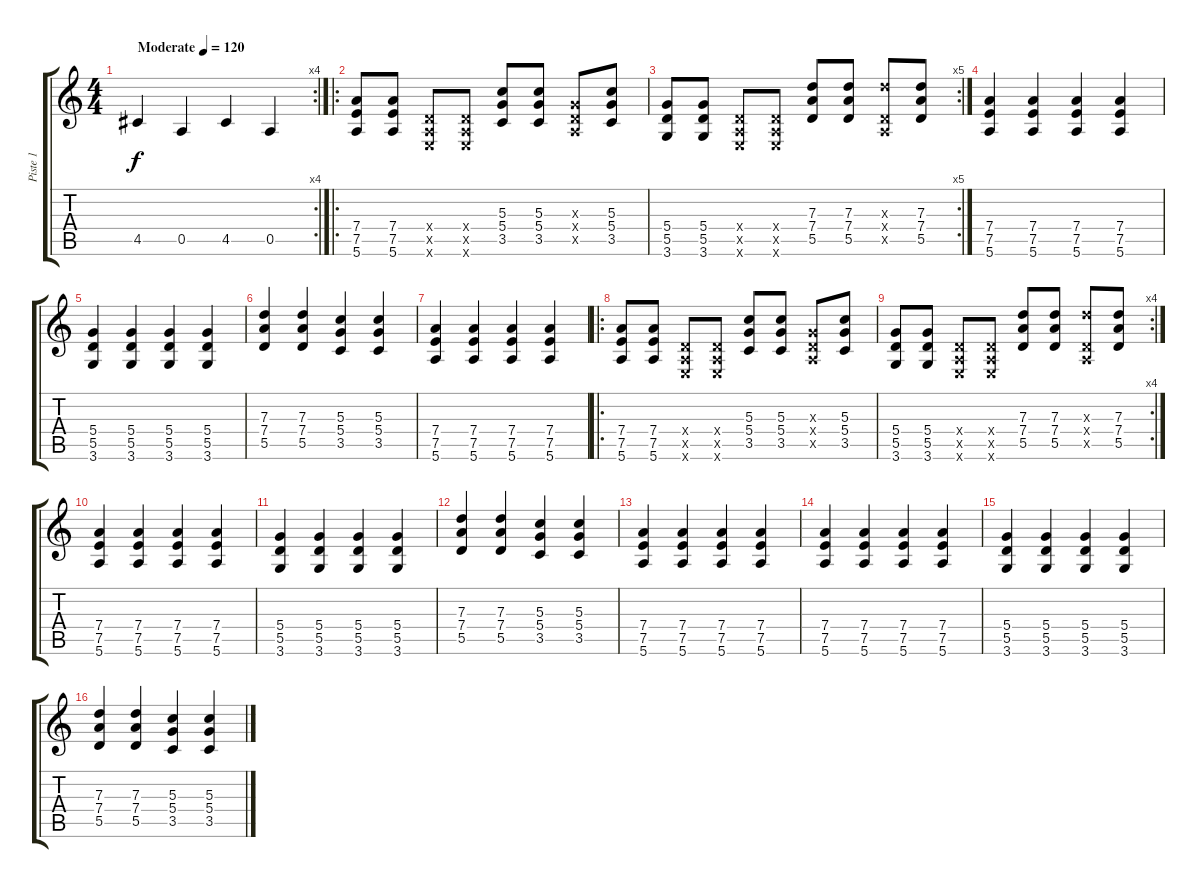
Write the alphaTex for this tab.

\track ("Piste 1" "Piste 1") {instrument overdrivenguitar}
\staff {score tabs}
\tuning (E4 B3 G3 D3 A2 E2) {hide}
\rc 4
\ts (4 4)
\tempo (120 "Moderate")
\clef g2
\ks c
4.5.4{dy f instrument overdrivenguitar} 0.5.4 4.5.4 0.5.4 |
\ro
(7.4 7.5 5.6).8 (7.4 7.5 5.6).8 (0.4{x} 0.5{x} 0.6{x}).8 (0.4{x} 0.5{x} 0.6{x}).8 (5.3 5.4 3.5).8 (5.3 5.4 3.5).8 (0.3{x} 0.4{x} 0.5{x}).8 (5.3 5.4 3.5).8 |
\rc 5
(5.4 5.5 3.6).8 (5.4 5.5 3.6).8 (0.4{x} 0.5{x} 0.6{x}).8 (0.4{x} 0.5{x} 0.6{x}).8 (7.3 7.4 5.5).8 (7.3 7.4 5.5).8 (7.3{x} 0.4{x} 0.5{x}).8 (7.3 7.4 5.5).8 |
(7.4 7.5 5.6).4 (7.4 7.5 5.6).4 (7.4 7.5 5.6).4 (7.4 7.5 5.6).4 |
(5.4 5.5 3.6).4 (5.4 5.5 3.6).4 (5.4 5.5 3.6).4 (5.4 5.5 3.6).4 |
(7.3 7.4 5.5).4 (7.3 7.4 5.5).4 (5.3 5.4 3.5).4 (5.3 5.4 3.5).4 |
(7.4 7.5 5.6).4 (7.4 7.5 5.6).4 (7.4 7.5 5.6).4 (7.4 7.5 5.6).4 |
\ro
(7.4 7.5 5.6).8 (7.4 7.5 5.6).8 (0.4{x} 0.5{x} 0.6{x}).8 (0.4{x} 0.5{x} 0.6{x}).8 (5.3 5.4 3.5).8 (5.3 5.4 3.5).8 (0.3{x} 0.4{x} 0.5{x}).8 (5.3 5.4 3.5).8 |
\rc 4
(5.4 5.5 3.6).8 (5.4 5.5 3.6).8 (0.4{x} 0.5{x} 0.6{x}).8 (0.4{x} 0.5{x} 0.6{x}).8 (7.3 7.4 5.5).8 (7.3 7.4 5.5).8 (7.3{x} 0.4{x} 0.5{x}).8 (7.3 7.4 5.5).8 |
(7.4 7.5 5.6).4 (7.4 7.5 5.6).4 (7.4 7.5 5.6).4 (7.4 7.5 5.6).4 |
(5.4 5.5 3.6).4 (5.4 5.5 3.6).4 (5.4 5.5 3.6).4 (5.4 5.5 3.6).4 |
(7.3 7.4 5.5).4 (7.3 7.4 5.5).4 (5.3 5.4 3.5).4 (5.3 5.4 3.5).4 |
(7.4 7.5 5.6).4 (7.4 7.5 5.6).4 (7.4 7.5 5.6).4 (7.4 7.5 5.6).4 |
(7.4 7.5 5.6).4 (7.4 7.5 5.6).4 (7.4 7.5 5.6).4 (7.4 7.5 5.6).4 |
(5.4 5.5 3.6).4 (5.4 5.5 3.6).4 (5.4 5.5 3.6).4 (5.4 5.5 3.6).4 |
(7.3 7.4 5.5).4 (7.3 7.4 5.5).4 (5.3 5.4 3.5).4 (5.3 5.4 3.5).4
